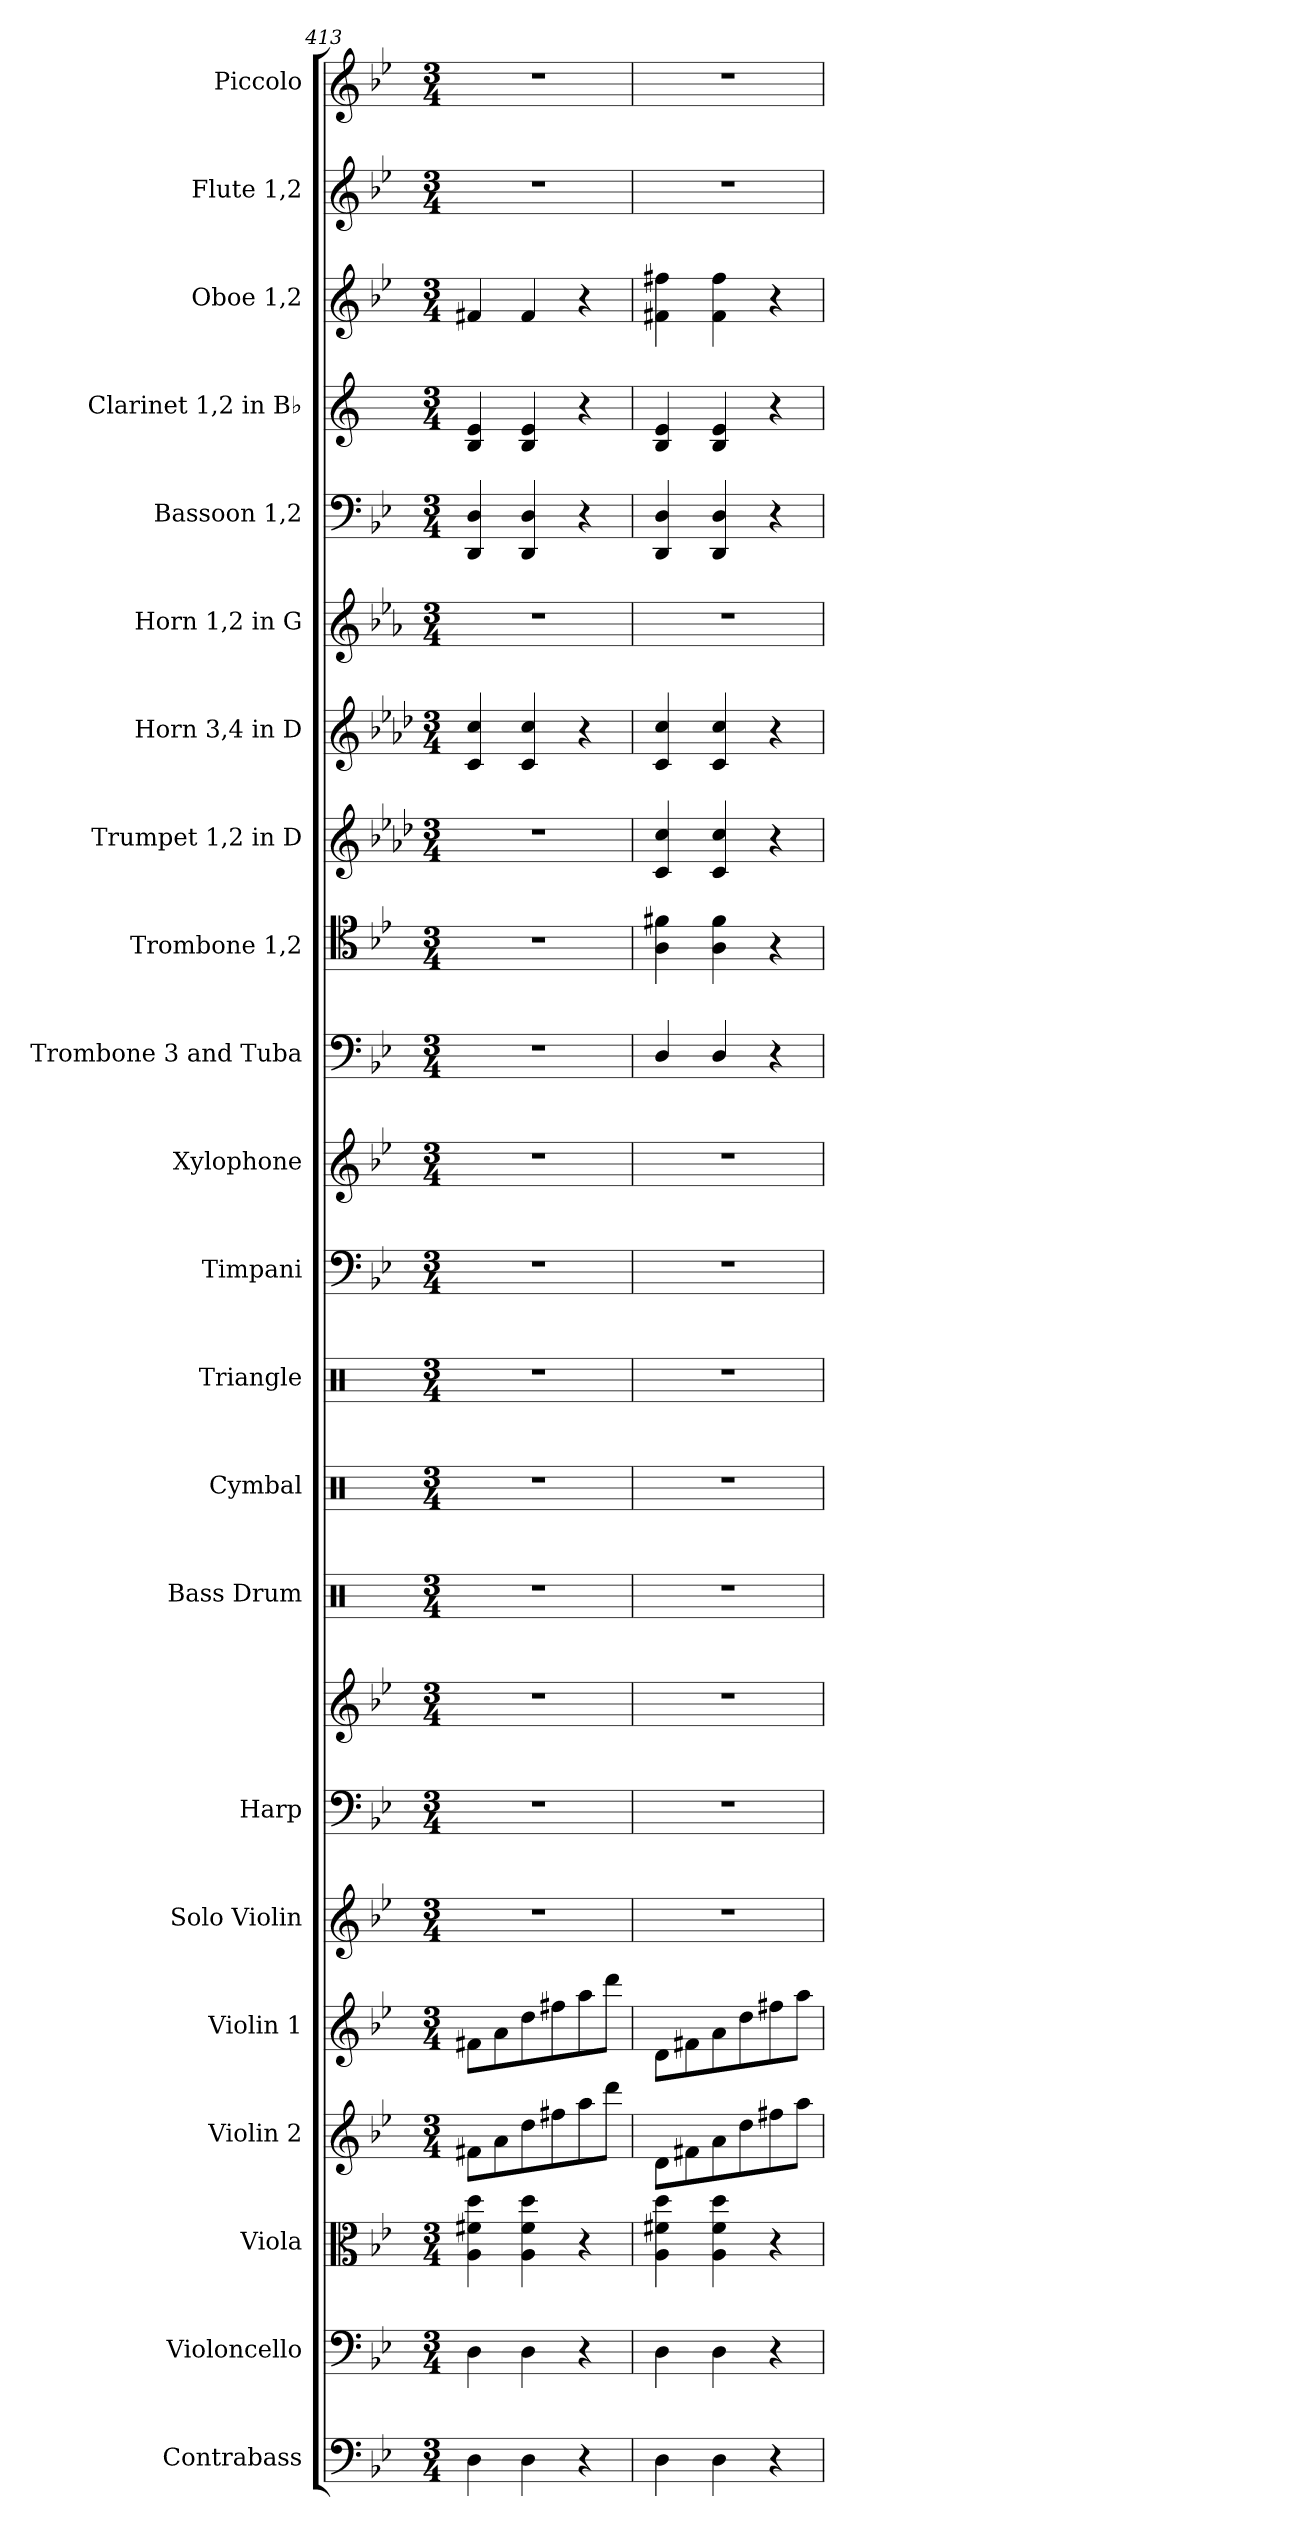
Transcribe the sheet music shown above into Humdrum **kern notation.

**kern	**kern	**kern	**kern	**kern	**kern	**kern	**kern	**kern	**kern	**kern	**kern	**kern	**kern	**kern	**kern	**kern	**kern	**kern	**kern	**kern	**kern	**kern
*part22	*part21	*part20	*part19	*part18	*part17	*part16	*part16	*part15	*part14	*part13	*part12	*part11	*part10	*part9	*part8	*part7	*part6	*part5	*part4	*part3	*part2	*part1
*staff23	*staff22	*staff21	*staff20	*staff19	*staff18	*staff17	*staff16	*staff15	*staff14	*staff13	*staff12	*staff11	*staff10	*staff9	*staff8	*staff7	*staff6	*staff5	*staff4	*staff3	*staff2	*staff1
*I"Contrabass	*I"Violoncello	*I"Viola	*I"Violin 2	*I"Violin 1	*I"Solo Violin	*I"Harp	*	*I"Bass Drum	*I"Cymbal	*I"Triangle	*I"Timpani	*I"Xylophone	*I"Trombone 3 and Tuba	*I"Trombone 1,2	*I"Trumpet 1,2 in D	*I"Horn 3,4 in D	*I"Horn 1,2 in G	*I"Bassoon 1,2	*I"Clarinet 1,2 in B♭	*I"Oboe 1,2	*I"Flute 1,2	*I"Piccolo
*I'Cb.	*I'Vc.	*I'Vla.	*I'Vln. 2	*I'Vln. 1	*I'Solo Vln.	*I'Hrp.	*	*I'B.D	*I'Cym.	*I'Trgl.	*I'Timp.	*I'Xyl.	*I'Tbn. 3 and Tba.	*I'Tbn. 1,2	*I'Tpt. 1,2 in D	*I'Hn. 3,4 in D	*I'Hn. 1,2 in G	*I'Bsn. 1,2	*I'Cl. 1,2 in B♭	*I'Ob. 1,2	*I'Fl. 1,2	*I'Picc.
*clefF4	*clefF4	*clefC3	*clefG2	*clefG2	*clefG2	*clefF4	*clefG2	*clefX	*clefX	*clefX	*clefF4	*clefG2	*clefF4	*clefC4	*clefG2	*clefG2	*clefG2	*clefF4	*clefG2	*clefG2	*clefG2	*clefG2
*ITrd7c12	*	*	*	*	*	*	*	*	*	*	*	*ITrd-7c-12	*	*	*ITrd-1c-2	*ITrd6c10	*ITrd5c9	*	*ITrd1c2	*	*	*ITrd-7c-12
*k[b-e-]	*k[b-e-]	*k[b-e-]	*k[b-e-]	*k[b-e-]	*k[b-e-]	*k[b-e-]	*k[b-e-]	*k[]	*k[]	*k[]	*k[b-e-]	*k[b-e-]	*k[b-e-]	*k[b-e-]	*k[b-e-]	*k[b-e-]	*k[b-e-a-d-g-c-]	*k[b-e-]	*k[b-e-]	*k[b-e-]	*k[b-e-]	*k[b-e-]
*M3/4	*M3/4	*M3/4	*M3/4	*M3/4	*M3/4	*M3/4	*M3/4	*M3/4	*M3/4	*M3/4	*M3/4	*M3/4	*M3/4	*M3/4	*M3/4	*M3/4	*M3/4	*M3/4	*M3/4	*M3/4	*M3/4	*M3/4
=413	=413	=413	=413	=413	=413	=413	=413	=413	=413	=413	=413	=413	=413	=413	=413	=413	=413	=413	=413	=413	=413	=413
4DD\	4D\	4A\ 4f#X\ 4dd\	8f#X\L	8f#X\L	2.r	2.r	2.r	2.r	2.r	2.r	2.r	2.r	2.r	2.r	2.r	4D/ 4d/	2.r	4DD/ 4D/	4A/ 4d/	4f#X/	2.r	2.r
.	.	.	8a\	8a\	.	.	.	.	.	.	.	.	.	.	.	.	.	.	.	.	.	.
4DD\	4D\	4A\ 4f#\ 4dd\	8dd\	8dd\	.	.	.	.	.	.	.	.	.	.	.	4D/ 4d/	.	4DD/ 4D/	4A/ 4d/	4f#/	.	.
.	.	.	8ff#X\	8ff#X\	.	.	.	.	.	.	.	.	.	.	.	.	.	.	.	.	.	.
4r	4r	4r	8aa\	8aa\	.	.	.	.	.	.	.	.	.	.	.	4r	.	4r	4r	4r	.	.
.	.	.	8ddd\J	8ddd\J	.	.	.	.	.	.	.	.	.	.	.	.	.	.	.	.	.	.
=414	=414	=414	=414	=414	=414	=414	=414	=414	=414	=414	=414	=414	=414	=414	=414	=414	=414	=414	=414	=414	=414	=414
4DD\	4D\	4A\ 4f#X\ 4dd\	8d\L	8d\L	2.r	2.r	2.r	2.r	2.r	2.r	2.r	2.r	4D/	4A\ 4f#X\	4d/ 4dd/	4D/ 4d/	2.r	4DD/ 4D/	4A/ 4d/	4f#X\ 4ff#X\	2.r	2.r
.	.	.	8f#X\	8f#X\	.	.	.	.	.	.	.	.	.	.	.	.	.	.	.	.	.	.
4DD\	4D\	4A\ 4f#\ 4dd\	8a\	8a\	.	.	.	.	.	.	.	.	4D/	4A\ 4f#\	4d/ 4dd/	4D/ 4d/	.	4DD/ 4D/	4A/ 4d/	4f#\ 4ff#\	.	.
.	.	.	8dd\	8dd\	.	.	.	.	.	.	.	.	.	.	.	.	.	.	.	.	.	.
4r	4r	4r	8ff#X\	8ff#X\	.	.	.	.	.	.	.	.	4r	4r	4r	4r	.	4r	4r	4r	.	.
.	.	.	8aa\J	8aa\J	.	.	.	.	.	.	.	.	.	.	.	.	.	.	.	.	.	.
=	=	=	=	=	=	=	=	=	=	=	=	=	=	=	=	=	=	=	=	=	=	=
*-	*-	*-	*-	*-	*-	*-	*-	*-	*-	*-	*-	*-	*-	*-	*-	*-	*-	*-	*-	*-	*-	*-
